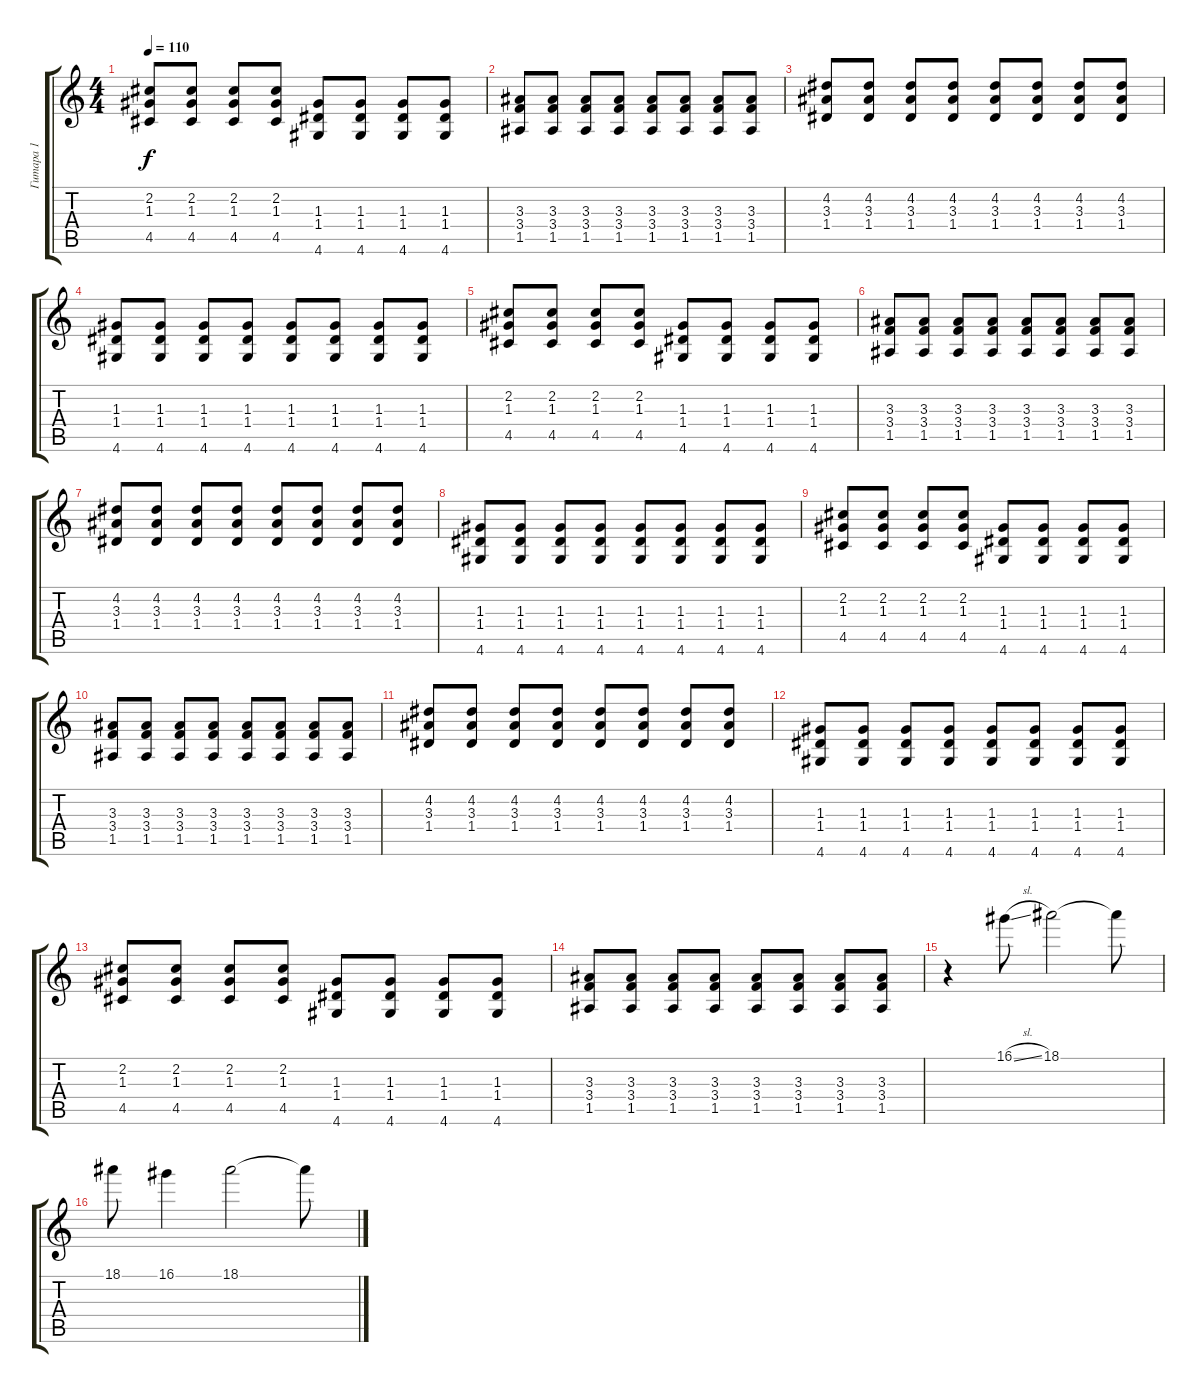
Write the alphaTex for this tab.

\track ("Гитара 1" "Гитара 1") {instrument electricguitarjazz}
\staff {score tabs}
\tuning (E4 B3 G3 D3 A2 E2) {hide}
\ts (4 4)
\tempo 110
\clef g2
\ks c
(2.2 1.3 4.5).8{dy f} (2.2 1.3 4.5).8 (2.2 1.3 4.5).8 (2.2 1.3 4.5).8 (1.3 1.4 4.6).8 (1.3 1.4 4.6).8 (1.3 1.4 4.6).8 (1.3 1.4 4.6).8 |
(3.3 3.4 1.5).8 (3.3 3.4 1.5).8 (3.3 3.4 1.5).8 (3.3 3.4 1.5).8 (3.3 3.4 1.5).8 (3.3 3.4 1.5).8 (3.3 3.4 1.5).8 (3.3 3.4 1.5).8 |
(4.2 3.3 1.4).8 (4.2 3.3 1.4).8 (4.2 3.3 1.4).8 (4.2 3.3 1.4).8 (4.2 3.3 1.4).8 (4.2 3.3 1.4).8 (4.2 3.3 1.4).8 (4.2 3.3 1.4).8 |
(1.3 1.4 4.6).8 (1.3 1.4 4.6).8 (1.3 1.4 4.6).8 (1.3 1.4 4.6).8 (1.3 1.4 4.6).8 (1.3 1.4 4.6).8 (1.3 1.4 4.6).8 (1.3 1.4 4.6).8 |
(2.2 1.3 4.5).8 (2.2 1.3 4.5).8 (2.2 1.3 4.5).8 (2.2 1.3 4.5).8 (1.3 1.4 4.6).8 (1.3 1.4 4.6).8 (1.3 1.4 4.6).8 (1.3 1.4 4.6).8 |
(3.3 3.4 1.5).8 (3.3 3.4 1.5).8 (3.3 3.4 1.5).8 (3.3 3.4 1.5).8 (3.3 3.4 1.5).8 (3.3 3.4 1.5).8 (3.3 3.4 1.5).8 (3.3 3.4 1.5).8 |
(4.2 3.3 1.4).8 (4.2 3.3 1.4).8 (4.2 3.3 1.4).8 (4.2 3.3 1.4).8 (4.2 3.3 1.4).8 (4.2 3.3 1.4).8 (4.2 3.3 1.4).8 (4.2 3.3 1.4).8 |
(1.3 1.4 4.6).8 (1.3 1.4 4.6).8 (1.3 1.4 4.6).8 (1.3 1.4 4.6).8 (1.3 1.4 4.6).8 (1.3 1.4 4.6).8 (1.3 1.4 4.6).8 (1.3 1.4 4.6).8 |
(2.2 1.3 4.5).8 (2.2 1.3 4.5).8 (2.2 1.3 4.5).8 (2.2 1.3 4.5).8 (1.3 1.4 4.6).8 (1.3 1.4 4.6).8 (1.3 1.4 4.6).8 (1.3 1.4 4.6).8 |
(3.3 3.4 1.5).8 (3.3 3.4 1.5).8 (3.3 3.4 1.5).8 (3.3 3.4 1.5).8 (3.3 3.4 1.5).8 (3.3 3.4 1.5).8 (3.3 3.4 1.5).8 (3.3 3.4 1.5).8 |
(4.2 3.3 1.4).8 (4.2 3.3 1.4).8 (4.2 3.3 1.4).8 (4.2 3.3 1.4).8 (4.2 3.3 1.4).8 (4.2 3.3 1.4).8 (4.2 3.3 1.4).8 (4.2 3.3 1.4).8 |
(1.3 1.4 4.6).8 (1.3 1.4 4.6).8 (1.3 1.4 4.6).8 (1.3 1.4 4.6).8 (1.3 1.4 4.6).8 (1.3 1.4 4.6).8 (1.3 1.4 4.6).8 (1.3 1.4 4.6).8 |
(2.2 1.3 4.5).8 (2.2 1.3 4.5).8 (2.2 1.3 4.5).8 (2.2 1.3 4.5).8 (1.3 1.4 4.6).8 (1.3 1.4 4.6).8 (1.3 1.4 4.6).8 (1.3 1.4 4.6).8 |
(3.3 3.4 1.5).8 (3.3 3.4 1.5).8 (3.3 3.4 1.5).8 (3.3 3.4 1.5).8 (3.3 3.4 1.5).8 (3.3 3.4 1.5).8 (3.3 3.4 1.5).8 (3.3 3.4 1.5).8 |
r.4 16.1{sl}.8{volume 8} 18.1.2 18.1{t}.8 |
18.1.8 16.1.4 18.1.2 18.1{t}.8
